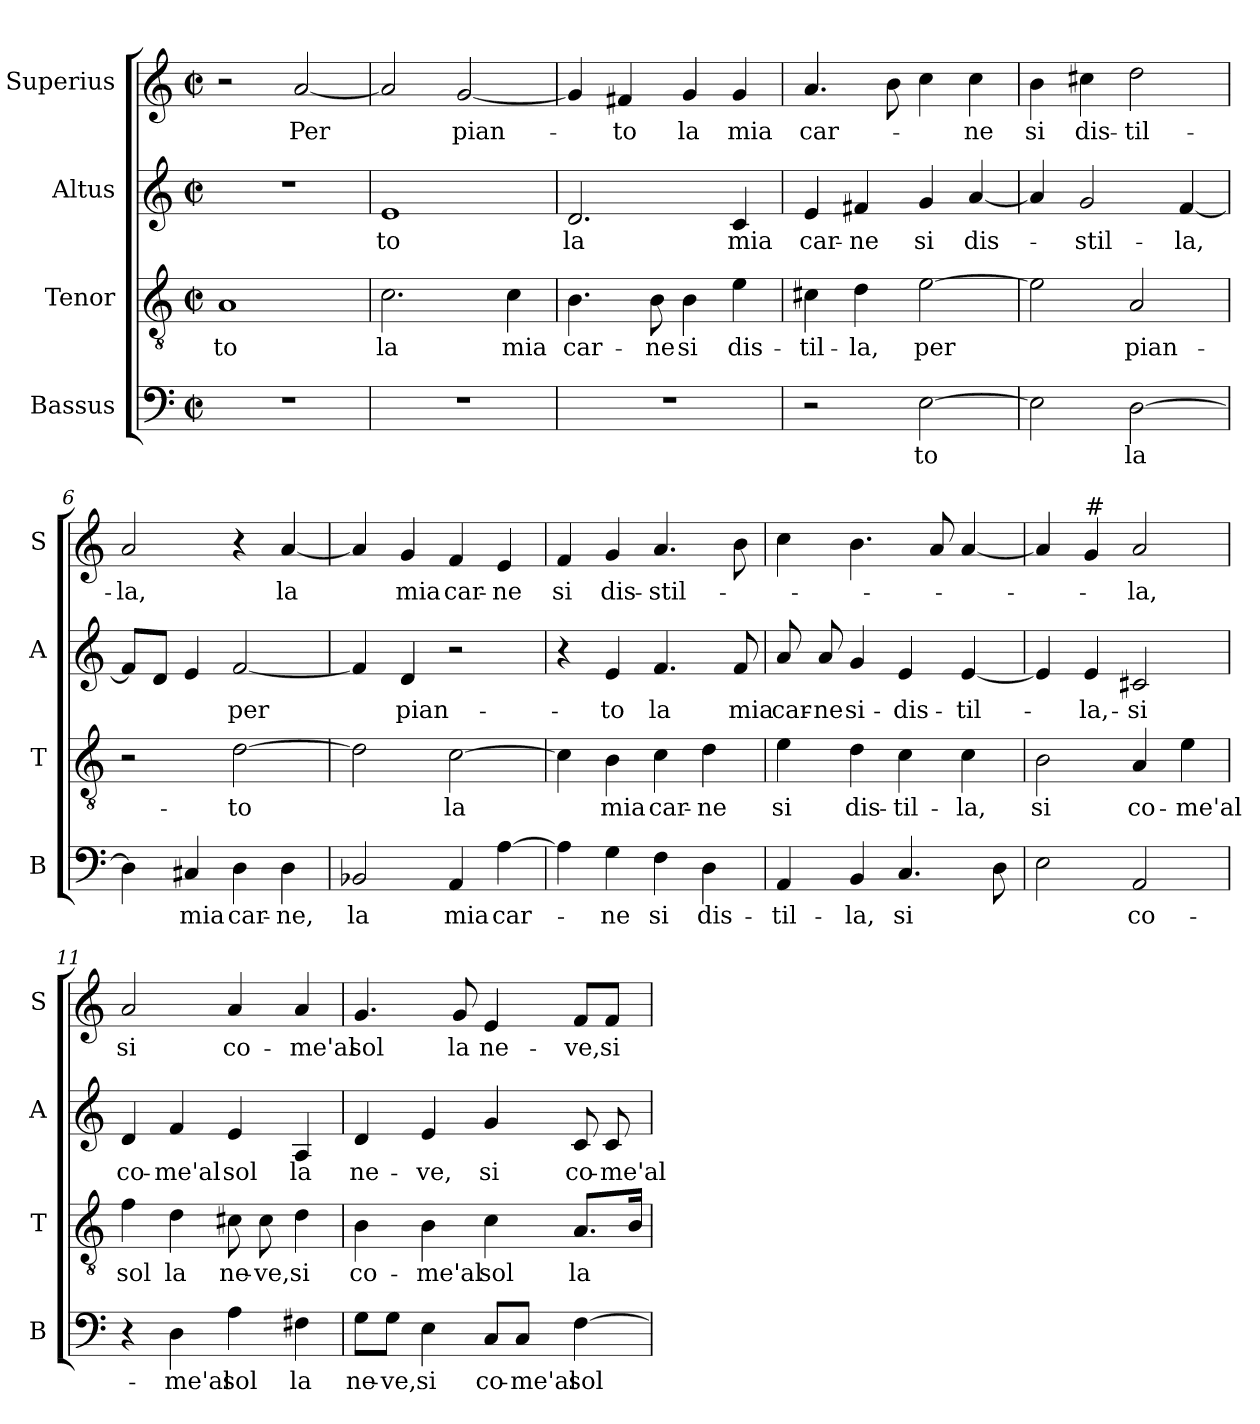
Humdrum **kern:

**kern	**text	**kern	**text	**kern	**text	**kern	**text
*part4	*part4	*part3	*part3	*part2	*part2	*part1	*part1
*staff4	*staff4	*staff3	*staff3	*staff2	*staff2	*staff1	*staff1
*I"Bassus	*	*I"Tenor	*	*I"Altus	*	*I"Superius	*
*I'B	*	*I'T	*	*I'A	*	*I'S	*
*clefF4	*	*clefGv2	*	*clefG2	*	*clefG2	*
*k[]	*	*k[]	*	*k[]	*	*k[]	*
*C:	*	*C:	*	*C:	*	*C:	*
*M2/2	*	*M2/2	*	*M2/2	*	*M2/2	*
*met(c|)	*	*met(c|)	*	*met(c|)	*	*met(c|)	*
=1	=1	=1	=1	=1	=1	=1	=1
1r	.	1A	to	1r	.	2r	.
.	.	.	.	.	.	[2a/	Per
=2	=2	=2	=2	=2	=2	=2	=2
1r	.	2.c\	la	1e	to	2a/]	.
.	.	.	.	.	.	[2g/	pian-
.	.	4c\	mia	.	.	.	.
=3	=3	=3	=3	=3	=3	=3	=3
1r	.	4.B\	car-	2.d/	la	4g/]	.
.	.	.	.	.	.	4f#X/	-to
.	.	8B\	-ne	.	.	.	.
.	.	4B\	si	.	.	4g/	la
.	.	4e\	dis-	4c/	mia	4g/	mia
=4	=4	=4	=4	=4	=4	=4	=4
2r	.	4c#X\	-til-	4e/	car-	4.a/	car-
.	.	4d\	-la,	4f#X/	-ne	.	.
.	.	.	.	.	.	8b\	.
[2E\	to	[2e\	per	4g/	si	4cc\	.
.	.	.	.	[4a/	dis-	4cc\	-ne
=5	=5	=5	=5	=5	=5	=5	=5
2E\]	.	2e\]	.	4a/]	.	4b\	si
.	.	.	.	2g/	-stil-	4cc#X\	dis-
[2D\	la	2A/	pian-	.	.	2dd\	-til-
.	.	.	.	[4f/	-la,	.	.
!!LO:LB:g=z
=6	=6	=6	=6	=6	=6	=6	=6
4D\]	.	2r	.	8f/L]	.	2a/	-la,
.	.	.	.	8d/J	.	.	.
4C#X/	mia	.	.	4e/	.	.	.
4D\	car-	[2d\	-to	[2f/	per	4r	.
4D\	-ne,	.	.	.	.	[4a/	la
=7	=7	=7	=7	=7	=7	=7	=7
2BB-X/	la	2d\]	.	4f/]	.	4a/]	.
.	.	.	.	4d/	pian-	4g/	mia
4AA/	mia	[2c\	la	2r	.	4f/	car-
[4A\	car-	.	.	.	.	4e/	-ne
=8	=8	=8	=8	=8	=8	=8	=8
4A\]	.	4c\]	.	4r	.	4f/	si
4G\	-ne	4B\	mia	4e/	-to	4g/	dis-
4F\	si	4c\	car-	4.f/	la	4.a/	-stil-
4D\	dis-	4d\	-ne	.	.	.	.
.	.	.	.	8f/	mia	8b\	.
=9	=9	=9	=9	=9	=9	=9	=9
4AA/	-til-	4e\	si	8a/	car-	4cc\	.
.	.	.	.	8a/	-ne	.	.
4BB/	-la,	4d\	dis-	4g/	si-	4.b\	.
4.C/	si	4c\	-til-	4e/	-dis-	.	.
.	.	.	.	.	.	8a/	.
.	.	4c\	-la,	[4e/	-til-	[4a/	.
8D\	.	.	.	.	.	.	.
=10	=10	=10	=10	=10	=10	=10	=10
2E\	.	2B\	si	4e/]	.	4a/]	.
!	!	!	!	!	!	!LO:TX:a:t=#	!
.	.	.	.	4e/	-la,-	4g/	.
2AA/	co-	4A/	co-	2c#X/	-si	2a/	-la,
.	.	4e\	-me'al	.	.	.	.
!!LO:LB:g=z
=11	=11	=11	=11	=11	=11	=11	=11
4r	.	4f\	sol	4d/	co-	2a/	si
4D\	-me'al	4d\	la	4f/	-me'al	.	.
4A\	sol	8c#X\	ne-	4e/	sol	4a/	co-
.	.	8c#\	-ve,	.	.	.	.
4F#X\	la	4d\	si	4A/	la	4a/	-me'al
=12	=12	=12	=12	=12	=12	=12	=12
8G\L	ne-	4B\	co-	4d/	ne-	4.g/	sol
8G\J	-ve,	.	.	.	.	.	.
4E\	si	4B\	-me'al	4e/	-ve,	.	.
.	.	.	.	.	.	8g/	la
8C/L	co-	4c\	sol	4g/	si	4e/	ne-
8C/J	-me'al	.	.	.	.	.	.
[4F\	sol	8.A/L	la	8c/	co-	8f/L	-ve,
.	.	.	.	8c/	-me'al	8f/J	si
.	.	16B/Jk	.	.	.	.	.
=	=	=	=	=	=	=	=
*-	*-	*-	*-	*-	*-	*-	*-
